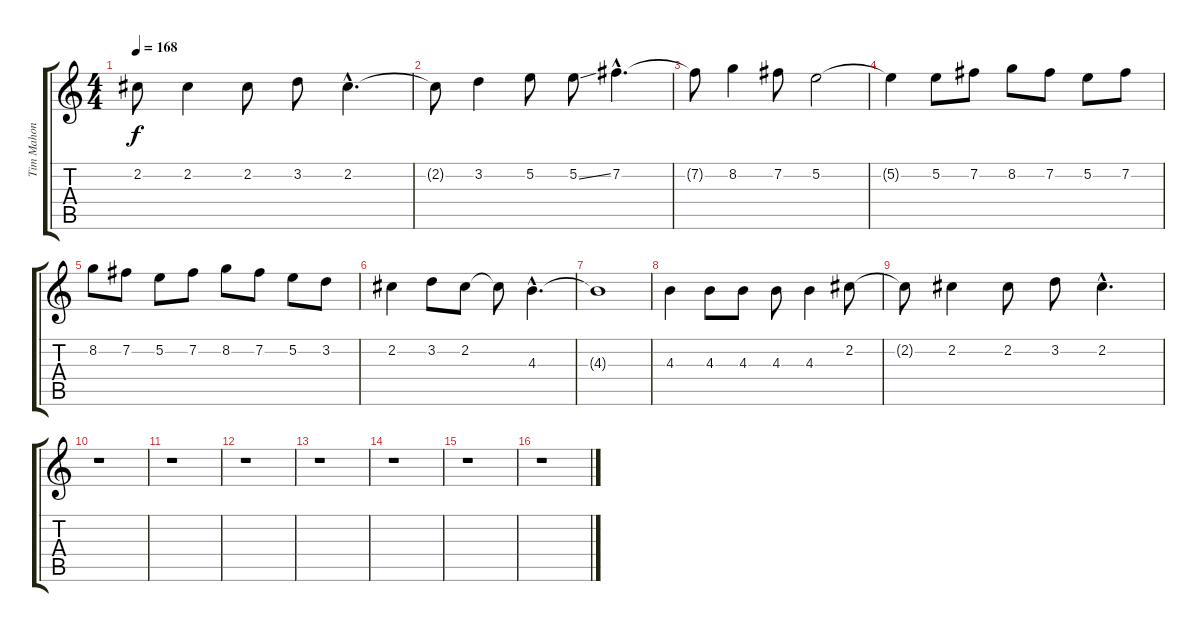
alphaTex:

\track (" Tim Mahoney" " Tim Mahon") {instrument distortionguitar}
\staff {score tabs}
\tuning (E4 B3 G3 D3 A2 E2) {hide}
\ts (4 4)
\tempo 168
\clef g2
\ks c
2.2{t}.8{dy f} 2.2.4 2.2.8 3.2.8 2.2{hac}.4{d} |
2.2{t}.8 3.2.4 5.2.8 5.2{ss}.8 7.2{hac}.4{d} |
7.2{t}.8 8.2.4 7.2.8 5.2.2 |
5.2{t}.4 5.2.8 7.2.8 8.2.8 7.2.8 5.2.8 7.2.8 |
8.2.8 7.2.8 5.2.8 7.2.8 8.2.8 7.2.8 5.2.8 3.2.8 |
2.2.4 3.2.8 2.2.8 2.2{t}.8 4.3{hac}.4{d} |
4.3{t}.1 |
4.3.4 4.3.8 4.3.8 4.3.8 4.3.4 2.2.8 |
2.2{t}.8 2.2.4 2.2.8 3.2.8 2.2{hac}.4{d} |
r.1 |
r.1 |
r.1 |
r.1 |
r.1 |
r.1 |
r.1
